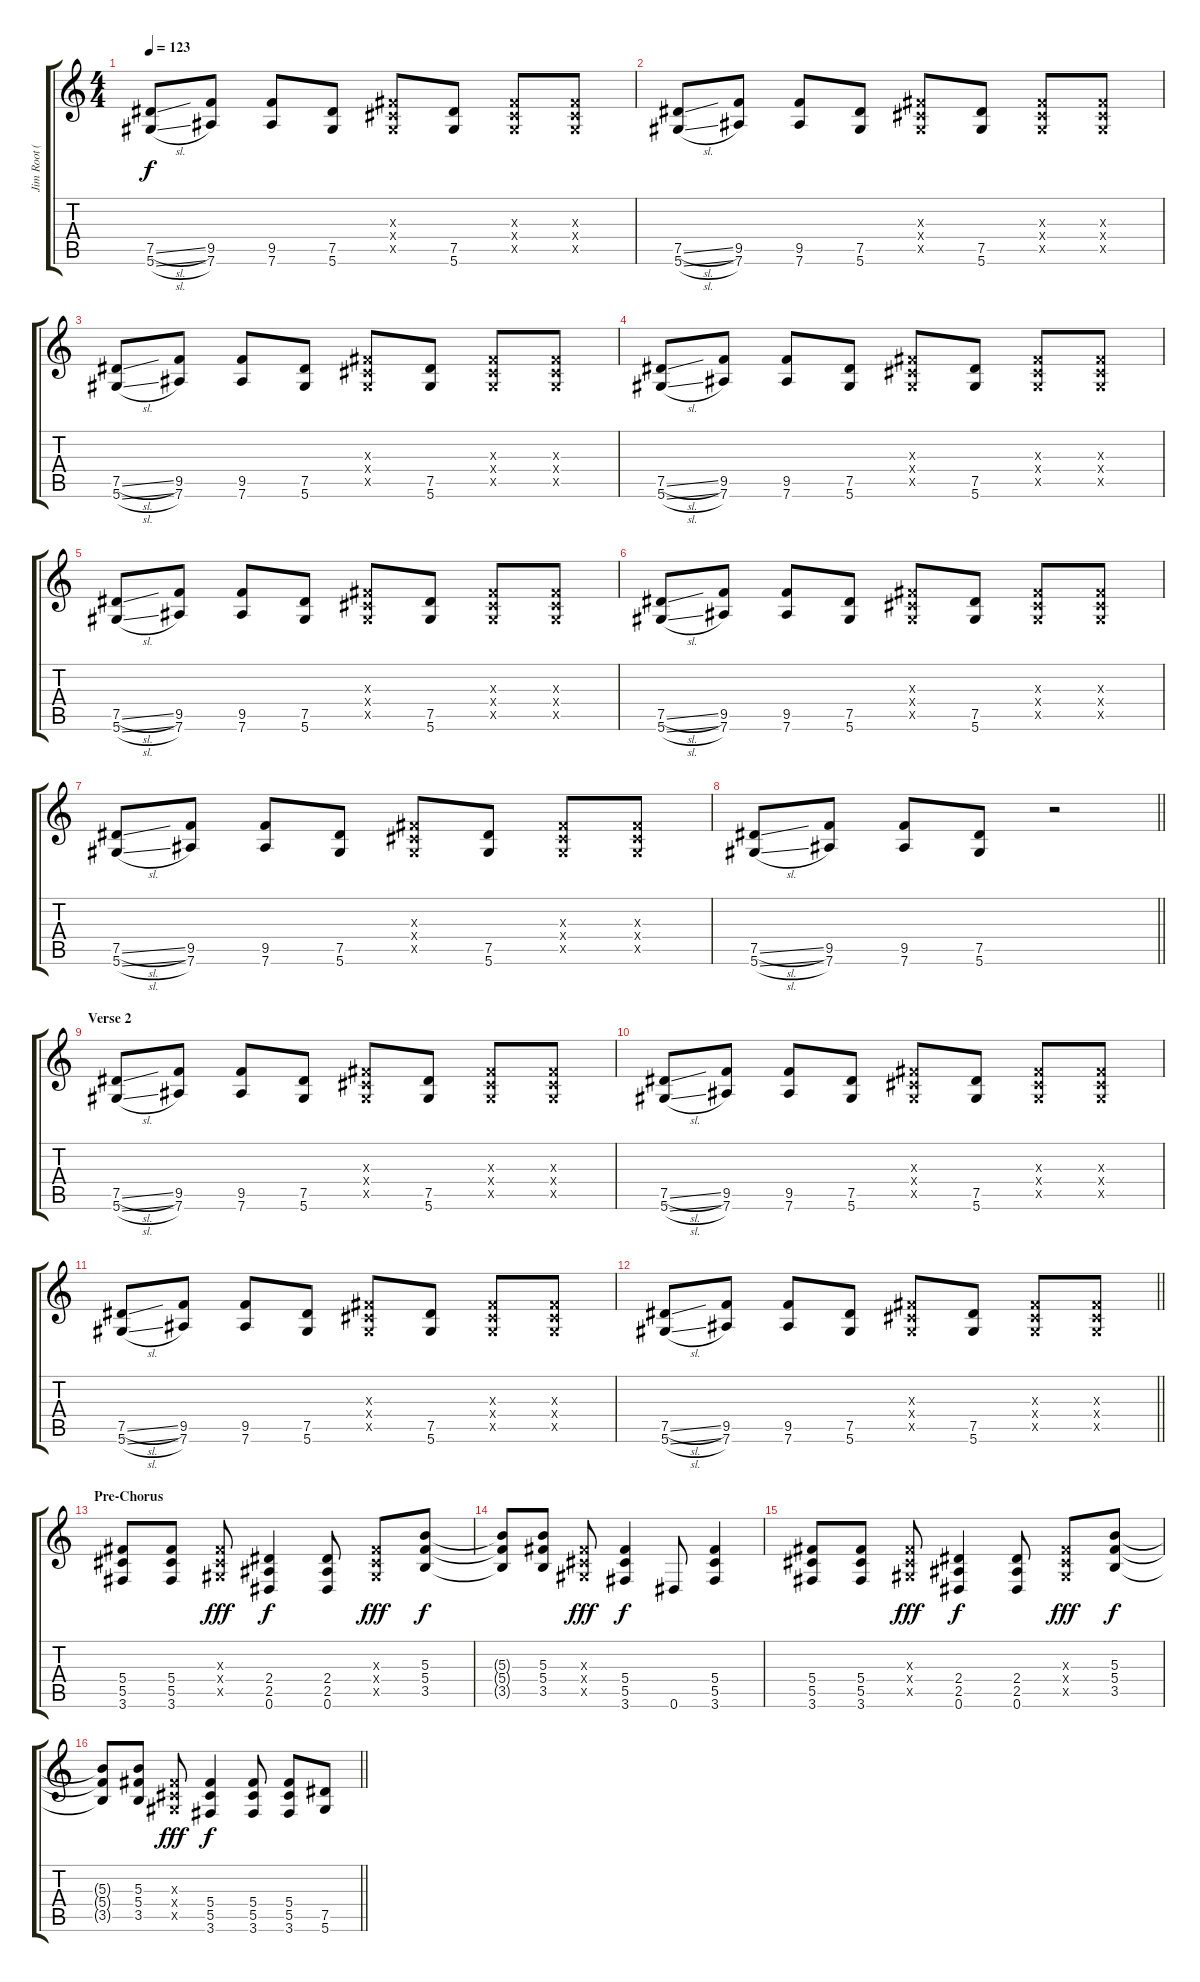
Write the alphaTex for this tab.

\track ("Jim Root (Rythmic Guitar)" "Jim Root (") {instrument overdrivenguitar}
\staff {score tabs}
\tuning (Eb4 Bb3 Gb3 Db3 Ab2 Eb2) {hide}
\ts (4 4)
\tempo 123
\clef g2
\ks c
(7.5{sl} 5.6{sl}).8{dy f instrument electricguitarclean} (9.5 7.6).8 (9.5 7.6).8 (7.5 5.6).8 (0.3{x} 0.4{x} 0.5{x}).8{instrument overdrivenguitar} (7.5 5.6).8{instrument electricguitarclean} (0.3{x} 0.4{x} 0.5{x}).8{instrument overdrivenguitar} (0.3{x} 0.4{x} 0.5{x}).8 |
(7.5{sl} 5.6{sl}).8{instrument electricguitarclean} (9.5 7.6).8 (9.5 7.6).8 (7.5 5.6).8 (0.3{x} 0.4{x} 0.5{x}).8{instrument overdrivenguitar} (7.5 5.6).8{instrument electricguitarclean} (0.3{x} 0.4{x} 0.5{x}).8{instrument overdrivenguitar} (0.3{x} 0.4{x} 0.5{x}).8 |
(7.5{sl} 5.6{sl}).8{instrument electricguitarclean} (9.5 7.6).8 (9.5 7.6).8 (7.5 5.6).8 (0.3{x} 0.4{x} 0.5{x}).8{instrument overdrivenguitar} (7.5 5.6).8{instrument electricguitarclean} (0.3{x} 0.4{x} 0.5{x}).8{instrument overdrivenguitar} (0.3{x} 0.4{x} 0.5{x}).8 |
(7.5{sl} 5.6{sl}).8{instrument electricguitarclean} (9.5 7.6).8 (9.5 7.6).8 (7.5 5.6).8 (0.3{x} 0.4{x} 0.5{x}).8{instrument overdrivenguitar} (7.5 5.6).8{instrument electricguitarclean} (0.3{x} 0.4{x} 0.5{x}).8{instrument overdrivenguitar} (0.3{x} 0.4{x} 0.5{x}).8 |
(7.5{sl} 5.6{sl}).8{instrument electricguitarclean} (9.5 7.6).8 (9.5 7.6).8 (7.5 5.6).8 (0.3{x} 0.4{x} 0.5{x}).8{instrument overdrivenguitar} (7.5 5.6).8{instrument electricguitarclean} (0.3{x} 0.4{x} 0.5{x}).8{instrument overdrivenguitar} (0.3{x} 0.4{x} 0.5{x}).8 |
(7.5{sl} 5.6{sl}).8{instrument electricguitarclean} (9.5 7.6).8 (9.5 7.6).8 (7.5 5.6).8 (0.3{x} 0.4{x} 0.5{x}).8{instrument overdrivenguitar} (7.5 5.6).8{instrument electricguitarclean} (0.3{x} 0.4{x} 0.5{x}).8{instrument overdrivenguitar} (0.3{x} 0.4{x} 0.5{x}).8 |
(7.5{sl} 5.6{sl}).8{instrument electricguitarclean} (9.5 7.6).8 (9.5 7.6).8 (7.5 5.6).8 (0.3{x} 0.4{x} 0.5{x}).8{instrument overdrivenguitar} (7.5 5.6).8{instrument electricguitarclean} (0.3{x} 0.4{x} 0.5{x}).8{instrument overdrivenguitar} (0.3{x} 0.4{x} 0.5{x}).8 |
\barLineRight lightlight
(7.5{sl} 5.6{sl}).8{instrument electricguitarclean} (9.5 7.6).8 (9.5 7.6).8 (7.5 5.6).8 r.2 |
\section ("" "Verse 2")
(7.5{sl} 5.6{sl}).8 (9.5 7.6).8 (9.5 7.6).8 (7.5 5.6).8 (0.3{x} 0.4{x} 0.5{x}).8{instrument overdrivenguitar} (7.5 5.6).8{instrument electricguitarclean} (0.3{x} 0.4{x} 0.5{x}).8{instrument overdrivenguitar} (0.3{x} 0.4{x} 0.5{x}).8 |
(7.5{sl} 5.6{sl}).8{instrument electricguitarclean} (9.5 7.6).8 (9.5 7.6).8 (7.5 5.6).8 (0.3{x} 0.4{x} 0.5{x}).8{instrument overdrivenguitar} (7.5 5.6).8{instrument electricguitarclean} (0.3{x} 0.4{x} 0.5{x}).8{instrument overdrivenguitar} (0.3{x} 0.4{x} 0.5{x}).8 |
(7.5{sl} 5.6{sl}).8{instrument electricguitarclean} (9.5 7.6).8 (9.5 7.6).8 (7.5 5.6).8 (0.3{x} 0.4{x} 0.5{x}).8{instrument overdrivenguitar} (7.5 5.6).8{instrument electricguitarclean} (0.3{x} 0.4{x} 0.5{x}).8{instrument overdrivenguitar} (0.3{x} 0.4{x} 0.5{x}).8 |
\barLineRight lightlight
(7.5{sl} 5.6{sl}).8{instrument electricguitarclean} (9.5 7.6).8 (9.5 7.6).8 (7.5 5.6).8 (0.3{x} 0.4{x} 0.5{x}).8{instrument overdrivenguitar} (7.5 5.6).8{instrument electricguitarclean} (0.3{x} 0.4{x} 0.5{x}).8{instrument overdrivenguitar} (0.3{x} 0.4{x} 0.5{x}).8 |
\section ("" "Pre-Chorus")
(5.4 5.5 3.6).8{instrument overdrivenguitar} (5.4 5.5 3.6).8 (0.3{x} 0.4{x} 0.5{x}).8{dy fff} (2.4 2.5 0.6).4{dy f} (2.4 2.5 0.6).8 (0.3{x} 0.4{x} 0.5{x}).8{dy fff} (5.3 5.4 3.5).8{dy f} |
(5.3{t} 5.4{t} 3.5{t}).8 (5.3 5.4 3.5).8 (0.3{x} 0.4{x} 0.5{x}).8{dy fff} (5.4 5.5 3.6).4{dy f} 0.6.8 (5.4 5.5 3.6).4 |
(5.4 5.5 3.6).8 (5.4 5.5 3.6).8 (0.3{x} 0.4{x} 0.5{x}).8{dy fff} (2.4 2.5 0.6).4{dy f} (2.4 2.5 0.6).8 (0.3{x} 0.4{x} 0.5{x}).8{dy fff} (5.3 5.4 3.5).8{dy f} |
\barLineRight lightlight
(5.3{t} 5.4{t} 3.5{t}).8 (5.3 5.4 3.5).8 (0.3{x} 0.4{x} 0.5{x}).8{dy fff} (5.4 5.5 3.6).4{dy f} (5.4 5.5 3.6).8 (5.4 5.5 3.6).8 (7.5 5.6).8
